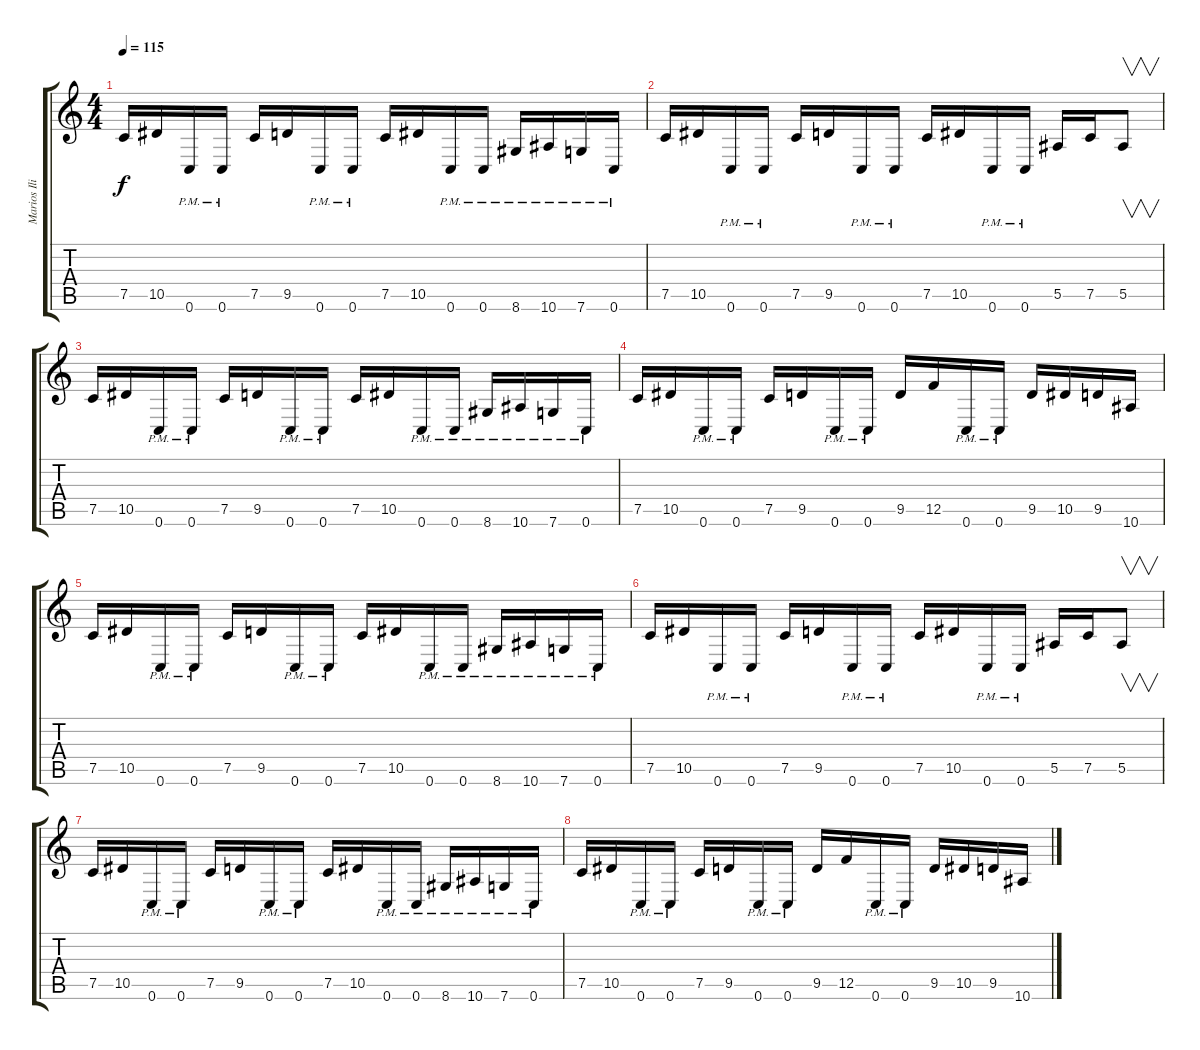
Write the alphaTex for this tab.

\track ("Marios Iliopoulos (Guitar Since 2000)" "Marios Ili") {instrument distortionguitar}
\staff {score tabs}
\tuning (C4 G3 Eb3 Bb2 F2 C2) {hide}
\ts (4 4)
\tempo 115
\clef g2
\ks c
7.5.16{dy f instrument distortionguitar} 10.5.16 0.6{pm}.16 0.6{pm}.16 7.5.16 9.5.16 0.6{pm}.16 0.6{pm}.16 7.5.16 10.5.16 0.6{pm}.16 0.6{pm}.16 8.6{pm}.16 10.6{pm}.16 7.6{pm}.16 0.6{pm}.16 |
7.5.16 10.5.16 0.6{pm}.16 0.6{pm}.16 7.5.16 9.5.16 0.6{pm}.16 0.6{pm}.16 7.5.16 10.5.16 0.6{pm}.16 0.6{pm}.16 5.5.16 7.5.16 5.5.8{v} |
7.5.16 10.5.16 0.6{pm}.16 0.6{pm}.16 7.5.16 9.5.16 0.6{pm}.16 0.6{pm}.16 7.5.16 10.5.16 0.6{pm}.16 0.6{pm}.16 8.6{pm}.16 10.6{pm}.16 7.6{pm}.16 0.6{pm}.16 |
7.5.16 10.5.16 0.6{pm}.16 0.6{pm}.16 7.5.16 9.5.16 0.6{pm}.16 0.6{pm}.16 9.5.16 12.5.16 0.6{pm}.16 0.6{pm}.16 9.5.16 10.5.16 9.5.16 10.6.16 |
7.5.16 10.5.16 0.6{pm}.16 0.6{pm}.16 7.5.16 9.5.16 0.6{pm}.16 0.6{pm}.16 7.5.16 10.5.16 0.6{pm}.16 0.6{pm}.16 8.6{pm}.16 10.6{pm}.16 7.6{pm}.16 0.6{pm}.16 |
7.5.16 10.5.16 0.6{pm}.16 0.6{pm}.16 7.5.16 9.5.16 0.6{pm}.16 0.6{pm}.16 7.5.16 10.5.16 0.6{pm}.16 0.6{pm}.16 5.5.16 7.5.16 5.5.8{v} |
7.5.16 10.5.16 0.6{pm}.16 0.6{pm}.16 7.5.16 9.5.16 0.6{pm}.16 0.6{pm}.16 7.5.16 10.5.16 0.6{pm}.16 0.6{pm}.16 8.6{pm}.16 10.6{pm}.16 7.6{pm}.16 0.6{pm}.16 |
7.5.16 10.5.16 0.6{pm}.16 0.6{pm}.16 7.5.16 9.5.16 0.6{pm}.16 0.6{pm}.16 9.5.16 12.5.16 0.6{pm}.16 0.6{pm}.16 9.5.16 10.5.16 9.5.16 10.6.16
